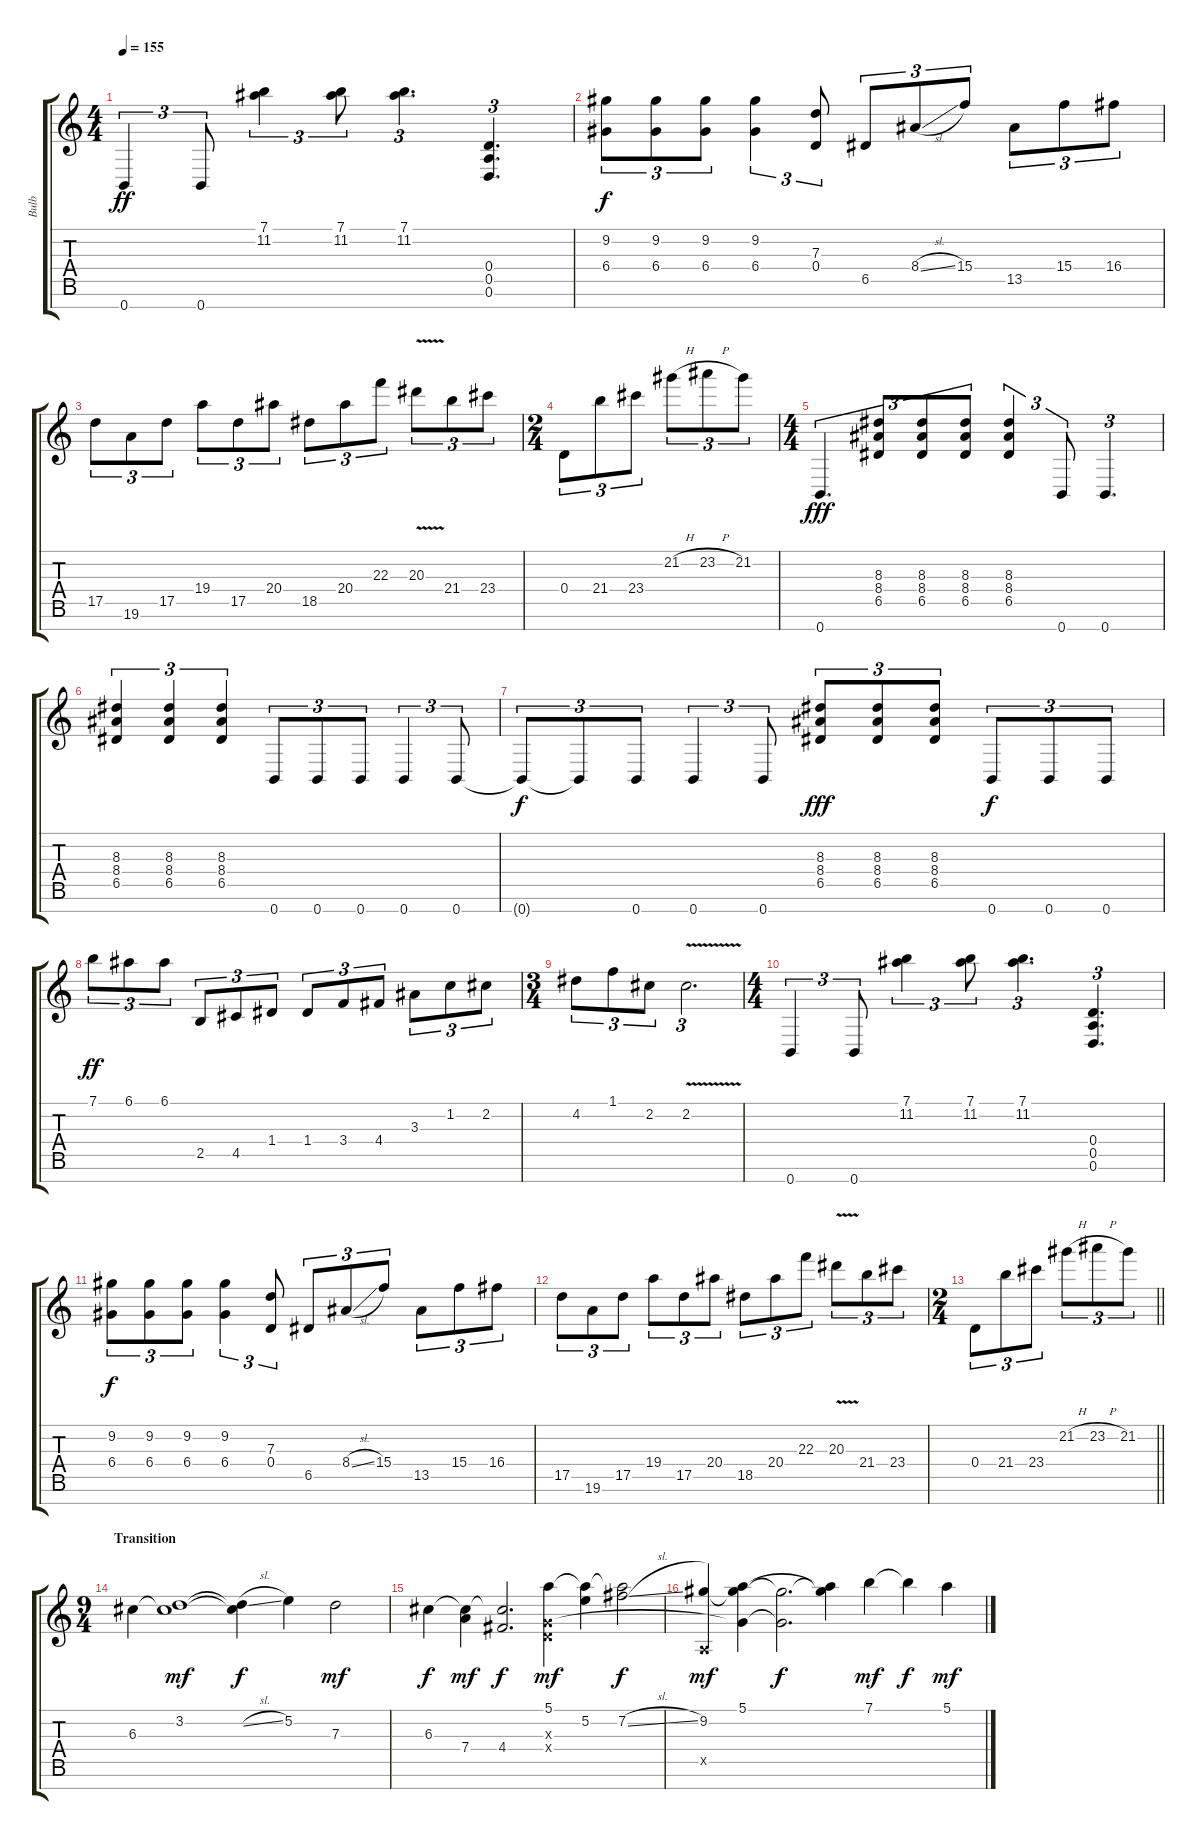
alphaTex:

\track ("Bulb" "Bulb") {instrument distortionguitar}
\staff {score tabs}
\tuning (E4 B3 G3 D3 A2 D2 B1) {hide}
\ts (4 4)
\tempo 155
\clef g2
\ks c
0.7.4{tu (3 2) dy ff} 0.7.8{tu (3 2)} (7.1 11.2).4{tu (3 2)} (7.1 11.2).8{tu (3 2)} (7.1 11.2).4{d tu (3 2)} (0.4 0.5 0.6).4{d tu (3 2)} |
(9.2 6.4).8{tu (3 2) dy f} (9.2 6.4).8{tu (3 2)} (9.2 6.4).8{tu (3 2)} (9.2 6.4).4{tu (3 2)} (7.3 0.4).8{tu (3 2)} 6.5.8{tu (3 2)} 8.4{sl}.8{tu (3 2)} 15.4.8{tu (3 2)} 13.5.8{tu (3 2)} 15.4.8{tu (3 2)} 16.4.8{tu (3 2)} |
17.5.8{tu (3 2)} 19.6.8{tu (3 2)} 17.5.8{tu (3 2)} 19.4.8{tu (3 2)} 17.5.8{tu (3 2)} 20.4.8{tu (3 2)} 18.5.8{tu (3 2)} 20.4.8{tu (3 2)} 22.3.8{tu (3 2)} 20.3{v}.8{tu (3 2)} 21.4.8{tu (3 2)} 23.4.8{tu (3 2)} |
\ts (2 4)
0.4.8{tu (3 2)} 21.4.8{tu (3 2)} 23.4.8{tu (3 2)} 21.2{h}.8{tu (3 2)} 23.2{h}.8{tu (3 2)} 21.2.8{tu (3 2)} |
\ts (4 4)
0.7.4{d tu (3 2) dy fff} (8.3 8.4 6.5).8{tu (3 2)} (8.3 8.4 6.5).8{tu (3 2)} (8.3 8.4 6.5).8{tu (3 2)} (8.3 8.4 6.5).4{tu (3 2)} 0.7.8{tu (3 2)} 0.7.4{d tu (3 2)} |
(8.3 8.4 6.5).4{tu (3 2)} (8.3 8.4 6.5).4{tu (3 2)} (8.3 8.4 6.5).4{tu (3 2)} 0.7.8{tu (3 2)} 0.7.8{tu (3 2)} 0.7.8{tu (3 2)} 0.7.4{tu (3 2)} 0.7.8{tu (3 2)} |
0.7{t}.8{tu (3 2) dy f} 0.7{t}.8{tu (3 2)} 0.7.8{tu (3 2)} 0.7.4{tu (3 2)} 0.7.8{tu (3 2)} (8.3 8.4 6.5).8{tu (3 2) dy fff} (8.3 8.4 6.5).8{tu (3 2)} (8.3 8.4 6.5).8{tu (3 2)} 0.7.8{tu (3 2) dy f} 0.7.8{tu (3 2)} 0.7.8{tu (3 2)} |
7.1.8{tu (3 2) dy ff} 6.1.8{tu (3 2)} 6.1.8{tu (3 2)} 2.5.8{tu (3 2)} 4.5.8{tu (3 2)} 1.4.8{tu (3 2)} 1.4.8{tu (3 2)} 3.4.8{tu (3 2)} 4.4.8{tu (3 2)} 3.3.8{tu (3 2)} 1.2.8{tu (3 2)} 2.2.8{tu (3 2)} |
\ts (3 4)
4.2.8{tu (3 2)} 1.1.8{tu (3 2)} 2.2.8{tu (3 2)} 2.2{v}.2{d tu (3 2)} |
\ts (4 4)
0.7.4{tu (3 2)} 0.7.8{tu (3 2)} (7.1 11.2).4{tu (3 2)} (7.1 11.2).8{tu (3 2)} (7.1 11.2).4{d tu (3 2)} (0.4 0.5 0.6).4{d tu (3 2)} |
(9.2 6.4).8{tu (3 2) dy f} (9.2 6.4).8{tu (3 2)} (9.2 6.4).8{tu (3 2)} (9.2 6.4).4{tu (3 2)} (7.3 0.4).8{tu (3 2)} 6.5.8{tu (3 2)} 8.4{sl}.8{tu (3 2)} 15.4.8{tu (3 2)} 13.5.8{tu (3 2)} 15.4.8{tu (3 2)} 16.4.8{tu (3 2)} |
17.5.8{tu (3 2)} 19.6.8{tu (3 2)} 17.5.8{tu (3 2)} 19.4.8{tu (3 2)} 17.5.8{tu (3 2)} 20.4.8{tu (3 2)} 18.5.8{tu (3 2)} 20.4.8{tu (3 2)} 22.3.8{tu (3 2)} 20.3{v}.8{tu (3 2)} 21.4.8{tu (3 2)} 23.4.8{tu (3 2)} |
\ts (2 4)
\barLineRight lightlight
0.4.8{tu (3 2)} 21.4.8{tu (3 2)} 23.4.8{tu (3 2)} 21.2{h}.8{tu (3 2)} 23.2{h}.8{tu (3 2)} 21.2.8{tu (3 2)} |
\ts (9 4)
\section ("" "Transition")
6.3.4{volume 14} (3.2 6.3{t}).1{dy mf} (3.2{sl t} 6.3{t}).4{dy f} 5.2.4 7.3.2{dy mf} |
6.3.4{dy f} (6.3{t} 7.4).4{dy mf} (6.3{t} 4.4).2{d dy f} (5.1 0.3{x} 0.4{x}).4{dy mf} (5.1{t} 5.2).4 (5.1{t} 7.2{sl}).2{dy f} |
(9.2 0.5{x}).4{dy mf} (5.1 9.2{t} 0.3{t}).4 (9.2{t} 0.3{t}).2{d dy f} (5.1{t} 9.2{t}).4 7.1.4{dy mf} 7.1{t}.4{dy f} 5.1.4{dy mf}
